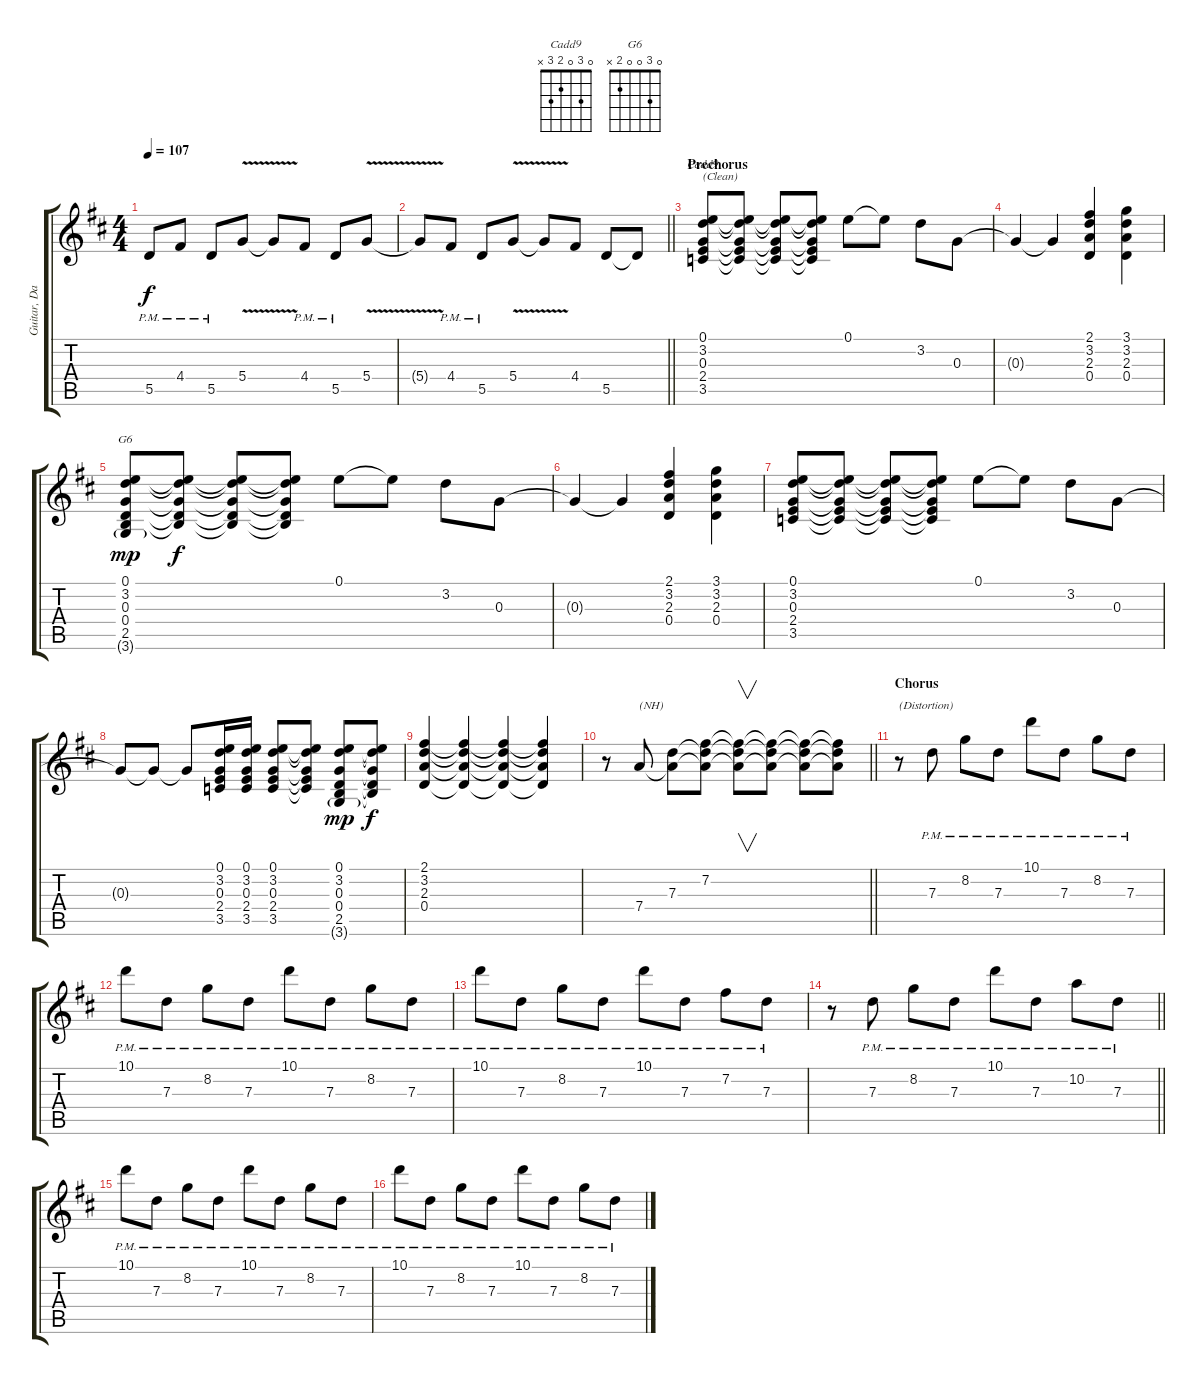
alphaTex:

\track ("Guitar, Dan" "Guitar, Da") {instrument distortionguitar}
\staff {score tabs}
\tuning (E4 B3 G3 D3 A2 E2) {hide}
\chord ("Cadd9" 0 3 0 2 3 x)
\chord ("G6" 0 3 0 0 2 x)
\ts (4 4)
\tempo 107
\clef g2
\ks d
5.5{pm}.8{dy f} 4.4{pm}.8 5.5{pm}.8 5.4{v}.8 5.4{t}.8 4.4{pm}.8 5.5{pm}.8 5.4{v}.8 |
\barLineRight lightlight
5.4{t}.8 4.4{pm}.8 5.5{pm}.8 5.4{v}.8 5.4{t}.8 4.4.8 5.5.8 5.5{t}.8 |
\section ("" "Prechorus")
(0.1 3.2 0.3 2.4 3.5).8{ch "Cadd9" txt "(Clean)" instrument electricguitarclean} (0.1{t} 3.2{t} 0.3{t} 2.4{t} 3.5{t}).8 (0.1{t} 3.2{t} 0.3{t} 2.4{t} 3.5{t}).8 (0.1{t} 3.2{t} 0.3{t} 2.4{t} 3.5{t}).8 0.1.8 0.1{t}.8 3.2.8 0.3.8 |
0.3{t}.4 0.3{t}.4 (2.1 3.2 2.3 0.4).4 (3.1 3.2 2.3 0.4).4 |
(0.1 3.2 0.3 0.4 2.5 3.6{g}).8{ch "G6" dy mp} (0.1{t} 3.2{t} 0.3{t} 0.4{t} 2.5{t}).8{dy f} (0.1{t} 3.2{t} 0.3{t} 0.4{t} 2.5{t}).8 (0.1{t} 3.2{t} 0.3{t} 0.4{t} 2.5{t}).8 0.1.8 0.1{t}.8 3.2.8 0.3.8 |
0.3{t}.4 0.3{t}.4 (2.1 3.2 2.3 0.4).4 (3.1 3.2 2.3 0.4).4 |
(0.1 3.2 0.3 2.4 3.5).8 (0.1{t} 3.2{t} 0.3{t} 2.4{t} 3.5{t}).8 (0.1{t} 3.2{t} 0.3{t} 2.4{t} 3.5{t}).8 (0.1{t} 3.2{t} 0.3{t} 2.4{t} 3.5{t}).8 0.1.8 0.1{t}.8 3.2.8 0.3.8 |
0.3{t}.8 0.3{t}.8 0.3{t}.8 (0.1 3.2 0.3 2.4 3.5).16 (0.1 3.2 0.3 2.4 3.5).16 (0.1 3.2 0.3 2.4 3.5).8 (0.1{t} 3.2{t} 0.3{t} 2.4{t} 3.5{t}).8 (0.1 3.2 0.3 0.4 2.5 3.6{g}).8{dy mp} (0.1{t} 3.2{t} 0.3{t} 0.4{t} 2.5{t}).8{dy f} |
(2.1 3.2 2.3 0.4).4 (2.1{t} 3.2{t} 2.3{t} 0.4{t}).4 (2.1{t} 3.2{t} 2.3{t} 0.4{t}).4 (2.1{t} 3.2{t} 2.3{t} 0.4{t}).4 |
\barLineRight lightlight
r.8 7.4.8{txt "(NH)" instrument guitarharmonics} (7.3 7.4{t}).8 (7.2 7.3{t} 7.4{t}).8 (7.2{t} 7.3{t} 7.4{t}).8{v} (7.2{t} 7.3{t} 7.4{t}).8 (7.2{t} 7.3{t} 7.4{t}).8 (7.2{t} 7.3{t} 7.4{t}).8 |
\section ("" "Chorus")
r.8{txt "(Distortion)" instrument distortionguitar} 7.3{pm}.8 8.2{pm}.8 7.3{pm}.8 10.1{pm}.8 7.3{pm}.8 8.2{pm}.8 7.3{pm}.8 |
10.1{pm}.8 7.3{pm}.8 8.2{pm}.8 7.3{pm}.8 10.1{pm}.8 7.3{pm}.8 8.2{pm}.8 7.3{pm}.8 |
10.1{pm}.8 7.3{pm}.8 8.2{pm}.8 7.3{pm}.8 10.1{pm}.8 7.3{pm}.8 7.2{pm}.8 7.3{pm}.8 |
\barLineRight lightlight
r.8 7.3{pm}.8 8.2{pm}.8 7.3{pm}.8 10.1{pm}.8 7.3{pm}.8 10.2{pm}.8 7.3{pm}.8 |
10.1{pm}.8 7.3{pm}.8 8.2{pm}.8 7.3{pm}.8 10.1{pm}.8 7.3{pm}.8 8.2{pm}.8 7.3{pm}.8 |
10.1{pm}.8 7.3{pm}.8 8.2{pm}.8 7.3{pm}.8 10.1{pm}.8 7.3{pm}.8 8.2{pm}.8 7.3{pm}.8
